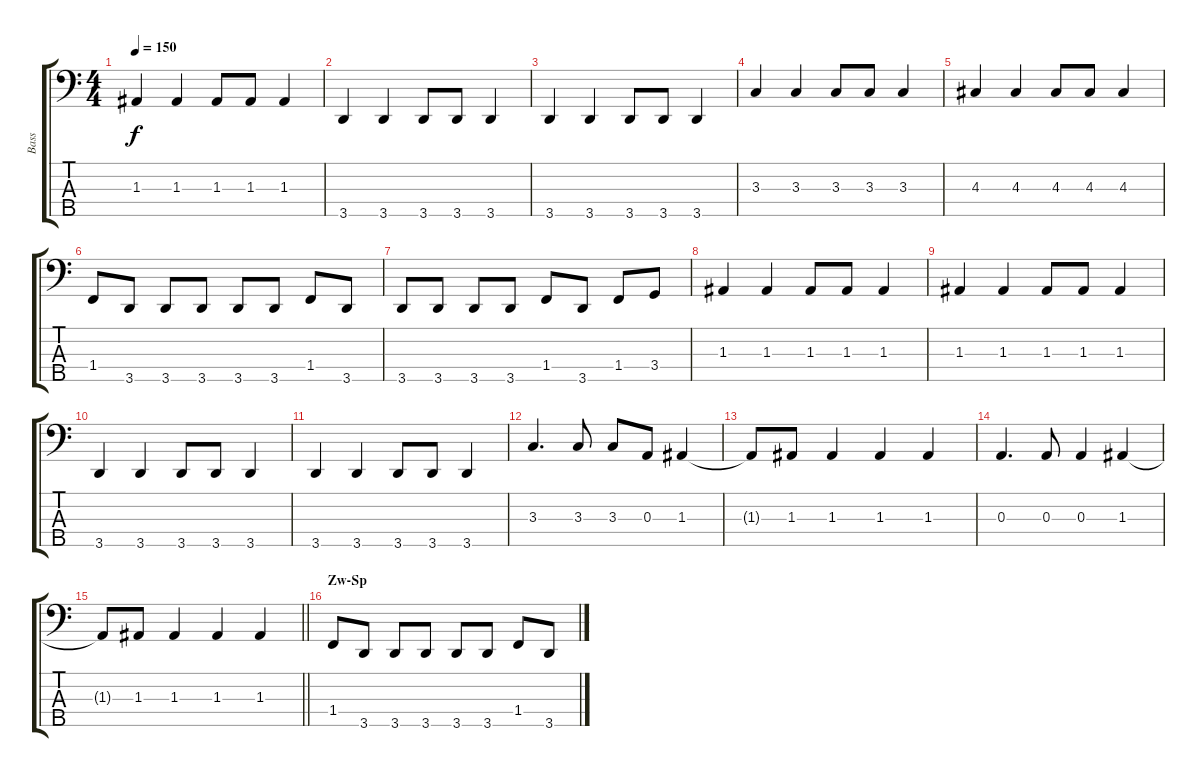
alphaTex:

\track ("Bass" "Bass") {instrument electricbassfinger}
\staff {score tabs}
\tuning (G2 D2 A1 E1 B0) {hide}
\ts (4 4)
\tempo 150
\clef f4
\ks c
1.3.4{dy f} 1.3.4 1.3.8 1.3.8 1.3.4 |
3.5.4 3.5.4 3.5.8 3.5.8 3.5.4 |
3.5.4 3.5.4 3.5.8 3.5.8 3.5.4 |
3.3.4 3.3.4 3.3.8 3.3.8 3.3.4 |
4.3.4 4.3.4 4.3.8 4.3.8 4.3.4 |
1.4.8 3.5.8 3.5.8 3.5.8 3.5.8 3.5.8 1.4.8 3.5.8 |
3.5.8 3.5.8 3.5.8 3.5.8 1.4.8 3.5.8 1.4.8 3.4.8 |
1.3.4 1.3.4 1.3.8 1.3.8 1.3.4 |
1.3.4 1.3.4 1.3.8 1.3.8 1.3.4 |
3.5.4 3.5.4 3.5.8 3.5.8 3.5.4 |
3.5.4 3.5.4 3.5.8 3.5.8 3.5.4 |
3.3.4{d} 3.3.8 3.3.8 0.3.8 1.3.4 |
1.3{t}.8 1.3.8 1.3.4 1.3.4 1.3.4 |
0.3.4{d} 0.3.8 0.3.4 1.3.4 |
\barLineRight lightlight
1.3{t}.8 1.3.8 1.3.4 1.3.4 1.3.4 |
\section ("" "Zw-Sp")
1.4.8 3.5.8 3.5.8 3.5.8 3.5.8 3.5.8 1.4.8 3.5.8
